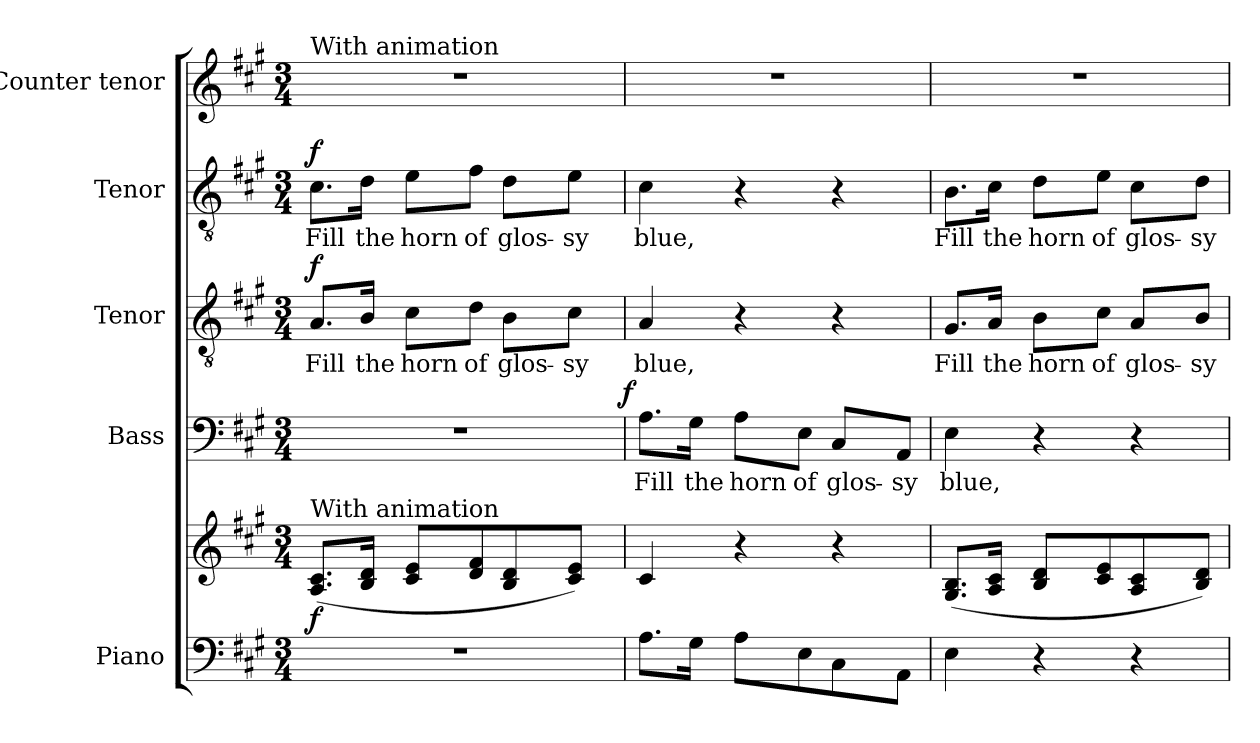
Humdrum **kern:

**kern	**kern	**dynam	**kern	**text	**dynam	**kern	**text	**dynam	**kern	**text	**dynam	**kern
*part5	*part5	*part5	*part4	*part4	*part4	*part3	*part3	*part3	*part2	*part2	*part2	*part1
*staff6	*staff5	*staff5/6	*staff4	*staff4	*staff4	*staff3	*staff3	*staff3	*staff2	*staff2	*staff2	*staff1
*I"Piano	*	*	*I"Bass	*	*	*I"Tenor	*	*	*I"Tenor	*	*	*I"Counter tenor
*I'Pno.	*	*	*I'B.	*	*	*I'T.	*	*	*I'T.	*	*	*
!!LO:PB:g=z
*clefF4	*clefG2	*	*clefF4	*	*	*clefGv2	*	*	*clefGv2	*	*	*clefG2
*	*	*	*	*	*	*ITrd7c12	*	*	*ITrd7c12	*	*	*
*k[f#c#g#]	*k[f#c#g#]	*	*k[f#c#g#]	*	*	*k[f#c#g#]	*	*	*k[f#c#g#]	*	*	*k[f#c#g#]
*A:	*A:	*	*A:	*	*	*A:	*	*	*A:	*	*	*A:
*M3/4	*M3/4	*	*M3/4	*	*	*M3/4	*	*	*M3/4	*	*	*M3/4
*MM90	*MM90	*	*MM90	*	*	*MM90	*	*	*MM90	*	*	*MM90
=1	=1	=1	=1	=1	=1	=1	=1	=1	=1	=1	=1	=1
!LO:N:vis=1	!	!	!LO:N:vis=1	!	!	!	!	!	!	!	!	!
!	!	!	!	!	!	!	!LO:LY:b:color=#000000	!	!	!	!	!
!	!	!	!	!	!	!	!	!	!	!	!	!LO:TX:a:t=With animation
!	!LO:TX:a:t=With animation	!	!	!	!	!	!	!	!	!	!	!
!	!	!	!	!	!	!	!	!	!	!LO:LY:b:color=#000000	!	!LO:N:vis=1
*	*	*	*^	*	*	*	*	*	*	*	*	*
2.r	(8.Ai/ 8.c#iL	f	2.r	2ryy	.	.	8.AAi/L	Fill	f	8.C#i\L	Fill	f	2.r
!	!	!	!	!	!	!	!	!LO:LY:b:color=#000000	!	!	!	!	!
!	!	!	!	!	!	!	!	!	!	!	!LO:LY:b:color=#000000	!	!
.	16Bi/ 16diJk	.	.	.	.	.	16BBi/Jk	the	.	16Di\Jk	the	.	.
!	!	!	!	!	!	!	!	!LO:LY:b:color=#000000	!	!	!	!	!
!	!	!	!	!	!	!	!	!	!	!	!LO:LY:b:color=#000000	!	!
.	8c#i/ 8eiL	.	.	.	.	.	8C#i\L	horn	.	8Ei\L	horn	.	.
!	!	!	!	!	!	!	!	!LO:LY:b:color=#000000	!	!	!	!	!
!	!	!	!	!	!	!	!	!	!	!	!LO:LY:b:color=#000000	!	!
.	8di/ 8f#i	.	.	.	.	.	8Di\J	of	.	8F#i\J	of	.	.
!	!	!	!	!	!	!	!	!LO:LY:b:color=#000000	!	!	!	!	!
!	!	!	!	!	!	!	!	!	!	!	!LO:LY:b:color=#000000	!	!
.	8Bi/ 8di	.	.	8ryy	.	.	8BBi\L	glos-	.	8Di\L	glos-	.	.
!	!	!	!	!	!	!	!	!LO:LY:b:color=#000000	!	!	!	!	!
!	!	!	!	!	!	!	!	!	!	!	!LO:LY:b:color=#000000	!	!
.	8c#i/ 8eiJ)	.	.	16ryy	.	.	8C#i\J	-sy	.	8Ei\J	-sy	.	.
.	.	.	.	32ryy	.	.	.	.	.	.	.	.	.
.	.	.	.	64ryy	.	.	.	.	.	.	.	.	.
.	.	.	.	128...ryy	.	.	.	.	.	.	.	.	.
.	.	.	.	1024ryy	.	f	.	.	.	.	.	.	.
*	*	*	*v	*v	*	*	*	*	*	*	*	*	*
=2	=2	=2	=2	=2	=2	=2	=2	=2	=2	=2	=2	=2
*	*	*	*^	*	*	*	*	*	*	*	*	*
!	!	!	!	!	!LO:LY:b:color=#000000	!	!	!	!	!	!	!	!
*	*	*	*v	*v	*	*	*	*	*	*	*	*	*
*	*	*	*^	*	*	*	*	*	*	*	*	*
!	!	!	!	!	!	!	!	!LO:LY:b:color=#000000	!	!	!	!	!
*	*	*	*v	*v	*	*	*	*	*	*	*	*	*
*	*	*	*^	*	*	*	*	*	*	*	*	*
!	!	!	!	!	!	!	!	!	!	!	!LO:LY:b:color=#000000	!	!LO:N:vis=1
*	*	*	*v	*v	*	*	*	*	*	*	*	*	*
8.Ai\L	4c#i/	.	8.Ai\L	Fill	.	4AAi/	blue,	.	4C#i\	blue,	.	2.r
!	!	!	!	!LO:LY:b:color=#000000	!	!	!	!	!	!	!	!
16G#i\Jk	.	.	16G#i\Jk	the	.	.	.	.	.	.	.	.
!	!	!	!	!LO:LY:b:color=#000000	!	!	!	!	!	!	!	!
8Ai\L	4r	.	8Ai\L	horn	.	4r	.	.	4r	.	.	.
!	!	!	!	!LO:LY:b:color=#000000	!	!	!	!	!	!	!	!
8Ei\	.	.	8Ei\J	of	.	.	.	.	.	.	.	.
!	!	!	!	!LO:LY:b:color=#000000	!	!	!	!	!	!	!	!
8C#i\	4r	.	8C#i/L	glos-	.	4r	.	.	4r	.	.	.
!	!	!	!	!LO:LY:b:color=#000000	!	!	!	!	!	!	!	!
8AAi\J	.	.	8AAi/J	-sy	.	.	.	.	.	.	.	.
=3	=3	=3	=3	=3	=3	=3	=3	=3	=3	=3	=3	=3
!	!	!	!	!LO:LY:b:color=#000000	!	!	!	!	!	!	!	!
!	!	!	!	!	!	!	!LO:LY:b:color=#000000	!	!	!	!	!
!	!	!	!	!	!	!	!	!	!	!LO:LY:b:color=#000000	!	!LO:N:vis=1
4Ei\	(8.G#i/ 8.BiL	.	4Ei\	blue,	.	8.GG#i/L	Fill	.	8.BBi\L	Fill	.	2.r
!	!	!	!	!	!	!	!LO:LY:b:color=#000000	!	!	!	!	!
!	!	!	!	!	!	!	!	!	!	!LO:LY:b:color=#000000	!	!
.	16Ai/ 16c#iJk	.	.	.	.	16AAi/Jk	the	.	16C#i\Jk	the	.	.
!	!	!	!	!	!	!	!LO:LY:b:color=#000000	!	!	!	!	!
!	!	!	!	!	!	!	!	!	!	!LO:LY:b:color=#000000	!	!
4r	8Bi/ 8diL	.	4r	.	.	8BBi\L	horn	.	8Di\L	horn	.	.
!	!	!	!	!	!	!	!LO:LY:b:color=#000000	!	!	!	!	!
!	!	!	!	!	!	!	!	!	!	!LO:LY:b:color=#000000	!	!
.	8c#i/ 8ei	.	.	.	.	8C#i\J	of	.	8Ei\J	of	.	.
!	!	!	!	!	!	!	!LO:LY:b:color=#000000	!	!	!	!	!
!	!	!	!	!	!	!	!	!	!	!LO:LY:b:color=#000000	!	!
4r	8Ai/ 8c#i	.	4r	.	.	8AAi/L	glos-	.	8C#i\L	glos-	.	.
!	!	!	!	!	!	!	!LO:LY:b:color=#000000	!	!	!	!	!
!	!	!	!	!	!	!	!	!	!	!LO:LY:b:color=#000000	!	!
.	8Bi/ 8diJ)	.	.	.	.	8BBi/J	-sy	.	8Di\J	-sy	.	.
=	=	=	=	=	=	=	=	=	=	=	=	=
*-	*-	*-	*-	*-	*-	*-	*-	*-	*-	*-	*-	*-
